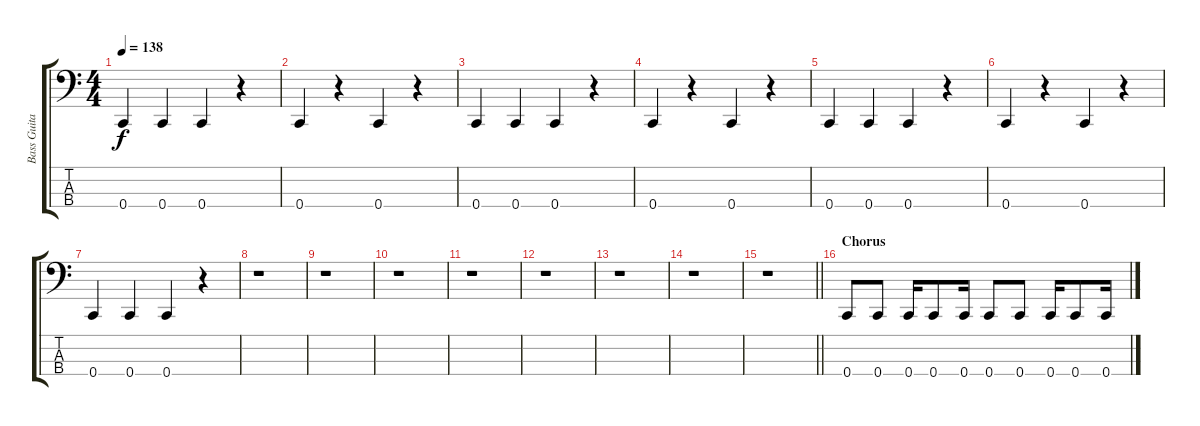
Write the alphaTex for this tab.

\track ("Bass Guitar" "Bass Guita") {instrument electricbassfinger}
\staff {score tabs}
\tuning (Eb2 Bb1 F1 C1) {hide}
\ts (4 4)
\tempo 138
\clef f4
\ks c
0.4.4{dy f} 0.4.4 0.4.4 r.4 |
0.4.4 r.4 0.4.4 r.4 |
0.4.4 0.4.4 0.4.4 r.4 |
0.4.4 r.4 0.4.4 r.4 |
0.4.4 0.4.4 0.4.4 r.4 |
0.4.4 r.4 0.4.4 r.4 |
0.4.4 0.4.4 0.4.4 r.4 |
r.1 |
r.1 |
r.1 |
r.1 |
r.1 |
r.1 |
r.1 |
\barLineRight lightlight
r.1 |
\section ("" "Chorus")
0.4.8 0.4.8 0.4.16 0.4.8 0.4.16 0.4.8 0.4.8 0.4.16 0.4.8 0.4.16
